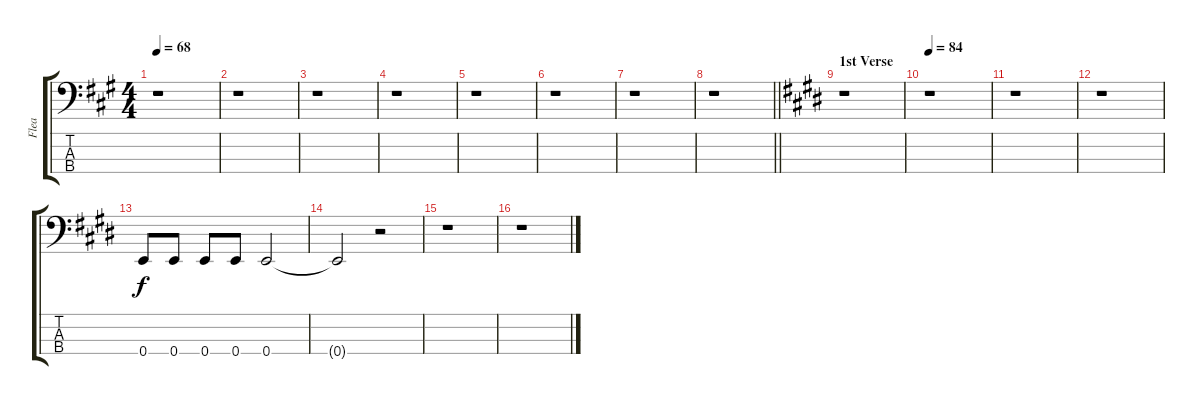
\track ("Flea" "Flea") {instrument electricbassfinger}
\staff {score tabs}
\tuning (G2 D2 A1 E1) {hide}
\ts (4 4)
\tempo 68
\clef f4
\ks a
r.1{dy f instrument electricbassfinger} |
r.1 |
r.1 |
r.1 |
r.1 |
r.1 |
r.1 |
\barLineRight lightlight
r.1 |
\section ("" "1st Verse")
\ks e
r.1 |
\tempo 84
r.1 |
\ks c#minor
r.1 |
r.1 |
\ks e
0.4.8 0.4.8 0.4.8 0.4.8 0.4.2 |
\ks c#minor
0.4{t}.2 r.2 |
r.1 |
\ks e
r.1
